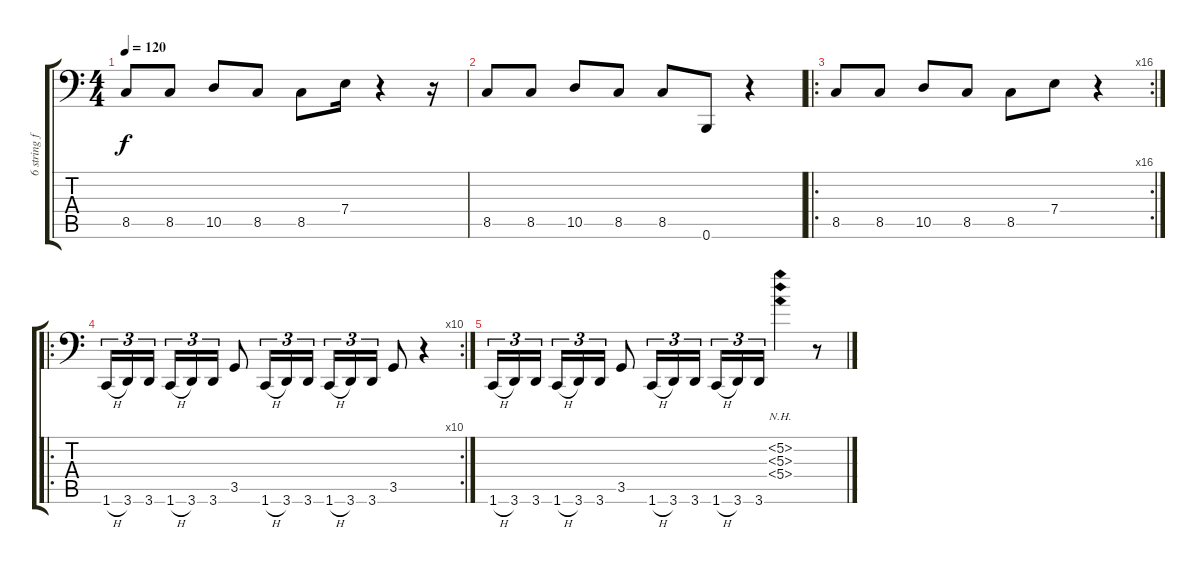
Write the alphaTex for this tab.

\track ("6 string fretless bass" "6 string f") {instrument slapbass1}
\staff {score tabs}
\tuning (C3 G2 D2 A1 E1 B0) {hide}
\ts (4 4)
\tempo 120
\clef f4
\ks c
8.5.8{dy f} 8.5.8 10.5.8 8.5.8 8.5.8 7.4.16 r.4 r.16 |
8.5.8 8.5.8 10.5.8 8.5.8 8.5.8 0.6.8 r.4 |
\ro
\rc 16
8.5.8 8.5.8 10.5.8 8.5.8 8.5.8 7.4.8 r.4 |
\ro
\rc 10
1.6{h}.16{tu (3 2)} 3.6.16{tu (3 2)} 3.6.16{tu (3 2)} 1.6{h}.16{tu (3 2)} 3.6.16{tu (3 2)} 3.6.16{tu (3 2)} 3.5.8 1.6{h}.16{tu (3 2)} 3.6.16{tu (3 2)} 3.6.16{tu (3 2)} 1.6{h}.16{tu (3 2)} 3.6.16{tu (3 2)} 3.6.16{tu (3 2)} 3.5.8 r.4 |
1.6{h}.16{tu (3 2)} 3.6.16{tu (3 2)} 3.6.16{tu (3 2)} 1.6{h}.16{tu (3 2)} 3.6.16{tu (3 2)} 3.6.16{tu (3 2)} 3.5.8 1.6{h}.16{tu (3 2)} 3.6.16{tu (3 2)} 3.6.16{tu (3 2)} 1.6{h}.16{tu (3 2)} 3.6.16{tu (3 2)} 3.6.16{tu (3 2)} (5.2{nh} 5.3{nh} 5.4{nh}).4 r.8
